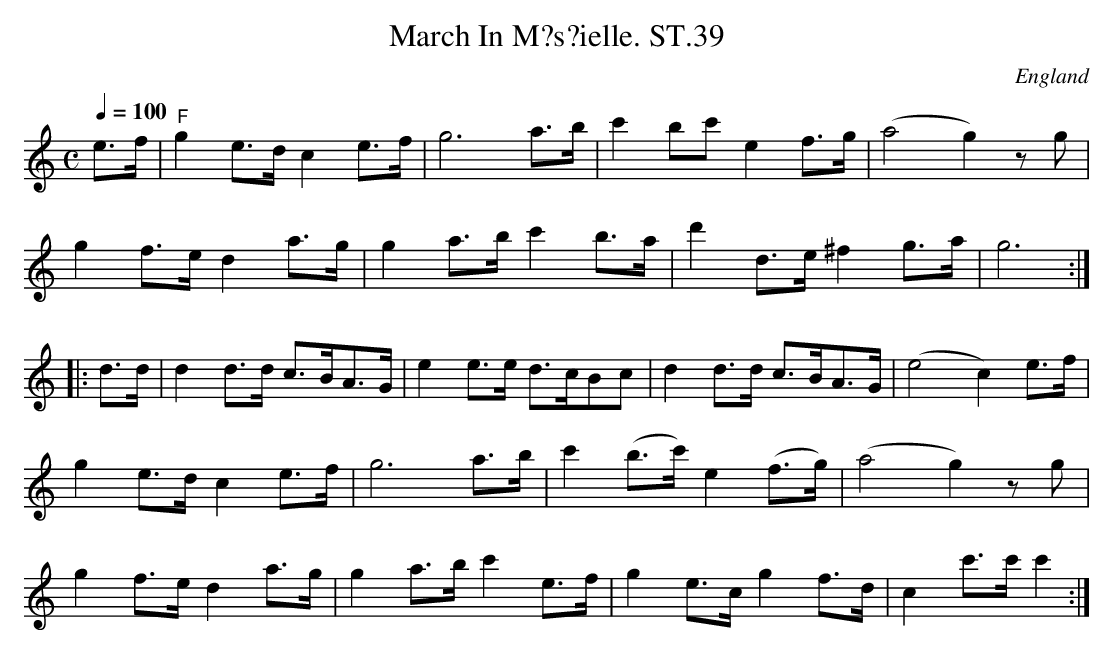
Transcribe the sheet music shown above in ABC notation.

X:1
T:March In M?s?ielle. ST.39
M:C
L:1/8
Q:1/4=100
O:England
K:C major
e>f|"^F"g2e>d c2e>f|g6a>b|c'2bc'e2f>g|(a4g2)zg|!
g2f>ed2a>g|g2a>bc'2b>a|d'2d>e^f2g>a|g6:|!
|:d>d|d2d>d c>BA>G|e2 e>e d>cBc|d2 d>d c>BA>G|(e4c2)e>f|!
g2e>dc2e>f|g6a>b|c'2(b>c')e2(f>g)|(a4g2)zg|!
g2f>ed2a>g|g2a>bc'2e>f|g2e>cg2f>d|c2c'>c'c'2:|
